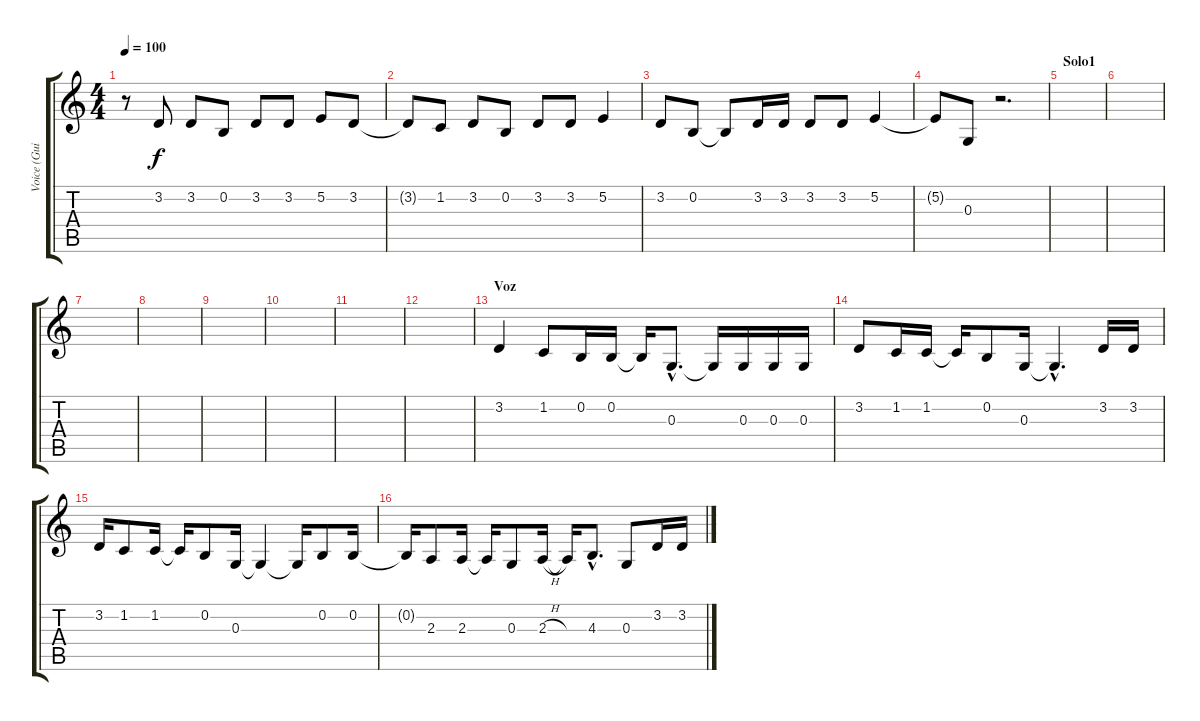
\track ("Voice (Guilherme)" "Voice (Gui") {instrument altosax}
\staff {score tabs}
\tuning (E4 B3 G3 D3 A2 E2) {hide}
\ts (4 4)
\tempo 100
\clef g2
\ks c
r.8{dy f} 3.2.8 3.2.8 0.2.8 3.2.8 3.2.8 5.2.8 3.2.8 |
3.2{t}.8 1.2.8 3.2.8 0.2.8 3.2.8 3.2.8 5.2.4 |
3.2.8 0.2.8 0.2{t}.8 3.2.16 3.2.16 3.2.8 3.2.8 5.2.4 |
5.2{t}.8 0.3.8 r.2{d} |
\section ("" "Solo1")
|
|
|
|
|
|
|
|
\section ("" "Voz")
3.2.4 1.2.8 0.2.16 0.2.16 0.2{t}.16 0.3{hac}.8{d} 0.3{t}.16 0.3.16 0.3.16 0.3.16 |
3.2.8 1.2.16 1.2.16 1.2{t}.16 0.2.8 0.3.16 0.3{hac t}.4{d} 3.2.16 3.2.16 |
3.2.16 1.2.8 1.2.16 1.2{t}.16 0.2.8 0.3.16 0.3{t}.4 0.3{t}.16 0.2.8 0.2.16 |
0.2{t}.16 2.3.8 2.3.16 2.3{t}.16 0.3.8 2.3{h}.16 2.3{t}.16 4.3{hac}.8{d} 0.3.8 3.2.16 3.2.16
